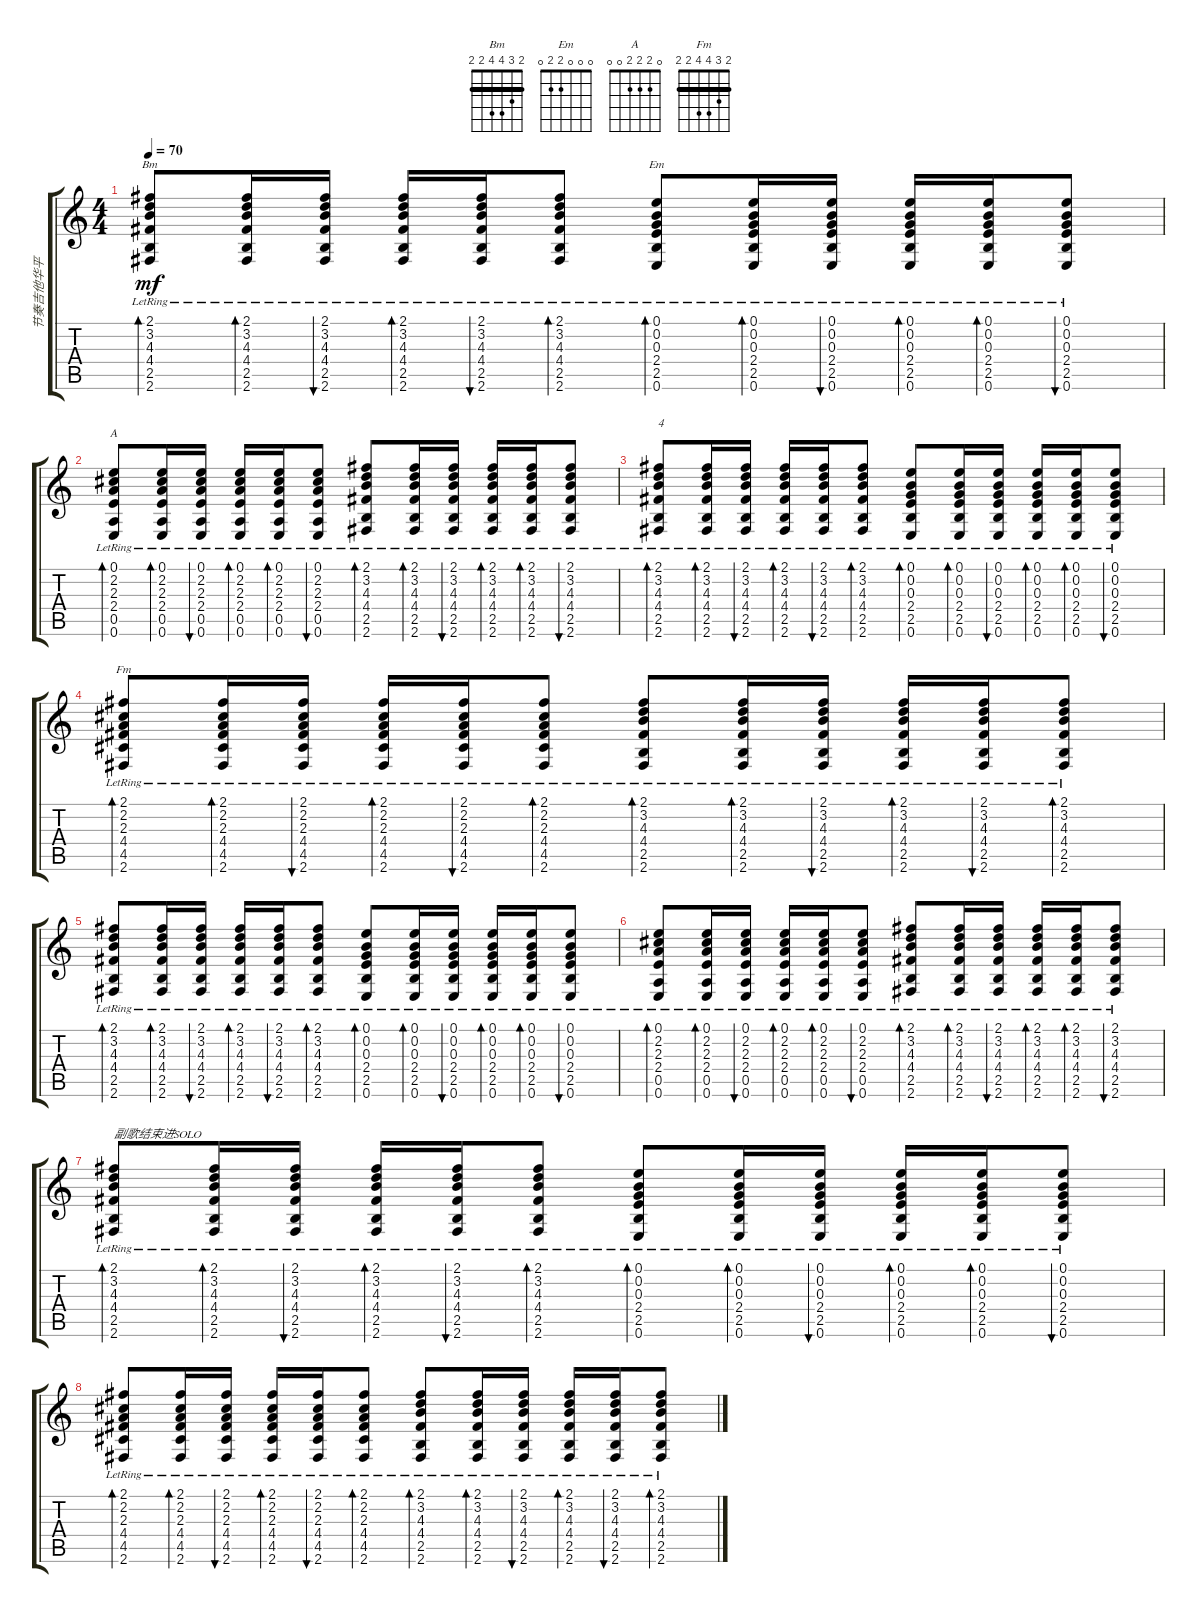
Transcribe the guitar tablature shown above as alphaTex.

\track ("节奏吉他华平" "节奏吉他华平") {instrument acousticguitarsteel}
\staff {score tabs}
\tuning (E4 B3 G3 D3 A2 E2) {hide}
\chord ("Bm" 2 3 4 4 2 2) {barre 2}
\chord ("Em" 0 0 0 2 2 0)
\chord ("A" 0 2 2 2 0 0)
\chord ("Fm" 2 3 4 4 2 2) {barre 2}
\ts (4 4)
\tempo 70
\clef g2
\ks c
(2.1{lr} 3.2{lr} 4.3{lr} 4.4{lr} 2.5{lr} 2.6{lr}).8{bd 30 ch "Bm" dy mf} (2.1{lr} 3.2{lr} 4.3{lr} 4.4{lr} 2.5{lr} 2.6{lr}).16{bd 30} (2.1{lr} 3.2{lr} 4.3{lr} 4.4{lr} 2.5{lr} 2.6{lr}).16{bu 30} (2.1{lr} 3.2{lr} 4.3{lr} 4.4{lr} 2.5{lr} 2.6{lr}).16{bd 30} (2.1{lr} 3.2{lr} 4.3{lr} 4.4{lr} 2.5{lr} 2.6{lr}).16{bu 30} (2.1{lr} 3.2{lr} 4.3{lr} 4.4{lr} 2.5{lr} 2.6{lr}).8{bd 30} (0.1{lr} 0.2{lr} 0.3{lr} 2.4{lr} 2.5{lr} 0.6{lr}).8{bd 30 ch "Em"} (0.1{lr} 0.2{lr} 0.3{lr} 2.4{lr} 2.5{lr} 0.6{lr}).16{bd 30} (0.1{lr} 0.2{lr} 0.3{lr} 2.4{lr} 2.5{lr} 0.6{lr}).16{bu 30} (0.1{lr} 0.2{lr} 0.3{lr} 2.4{lr} 2.5{lr} 0.6{lr}).16{bd 30} (0.1{lr} 0.2{lr} 0.3{lr} 2.4{lr} 2.5{lr} 0.6{lr}).16{bd 30} (0.1{lr} 0.2{lr} 0.3{lr} 2.4{lr} 2.5{lr} 0.6{lr}).8{bu 30} |
(0.1{lr} 2.2{lr} 2.3{lr} 2.4{lr} 0.5{lr} 0.6{lr}).8{bd 30 ch "A"} (0.1{lr} 2.2{lr} 2.3{lr} 2.4{lr} 0.5{lr} 0.6{lr}).16{bd 30} (0.1{lr} 2.2{lr} 2.3{lr} 2.4{lr} 0.5{lr} 0.6{lr}).16{bu 30} (0.1{lr} 2.2{lr} 2.3{lr} 2.4{lr} 0.5{lr} 0.6{lr}).16{bd 30} (0.1{lr} 2.2{lr} 2.3{lr} 2.4{lr} 0.5{lr} 0.6{lr}).16{bd 30} (0.1{lr} 2.2{lr} 2.3{lr} 2.4{lr} 0.5{lr} 0.6{lr}).8{bu 30} (2.1{lr} 3.2{lr} 4.3{lr} 4.4{lr} 2.5{lr} 2.6{lr}).8{bd 30} (2.1{lr} 3.2{lr} 4.3{lr} 4.4{lr} 2.5{lr} 2.6{lr}).16{bd 30} (2.1{lr} 3.2{lr} 4.3{lr} 4.4{lr} 2.5{lr} 2.6{lr}).16{bu 30} (2.1{lr} 3.2{lr} 4.3{lr} 4.4{lr} 2.5{lr} 2.6{lr}).16{bd 30} (2.1{lr} 3.2{lr} 4.3{lr} 4.4{lr} 2.5{lr} 2.6{lr}).16{bd 30} (2.1{lr} 3.2{lr} 4.3{lr} 4.4{lr} 2.5{lr} 2.6{lr}).8{bu 30} |
(2.1{lr} 3.2{lr} 4.3{lr} 4.4{lr} 2.5{lr} 2.6{lr}).8{bd 30 txt "4"} (2.1{lr} 3.2{lr} 4.3{lr} 4.4{lr} 2.5{lr} 2.6{lr}).16{bd 30} (2.1{lr} 3.2{lr} 4.3{lr} 4.4{lr} 2.5{lr} 2.6{lr}).16{bu 30} (2.1{lr} 3.2{lr} 4.3{lr} 4.4{lr} 2.5{lr} 2.6{lr}).16{bd 30} (2.1{lr} 3.2{lr} 4.3{lr} 4.4{lr} 2.5{lr} 2.6{lr}).16{bu 30} (2.1{lr} 3.2{lr} 4.3{lr} 4.4{lr} 2.5{lr} 2.6{lr}).8{bd 30} (0.1{lr} 0.2{lr} 0.3{lr} 2.4{lr} 2.5{lr} 0.6{lr}).8{bd 30} (0.1{lr} 0.2{lr} 0.3{lr} 2.4{lr} 2.5{lr} 0.6{lr}).16{bd 30} (0.1{lr} 0.2{lr} 0.3{lr} 2.4{lr} 2.5{lr} 0.6{lr}).16{bu 30} (0.1{lr} 0.2{lr} 0.3{lr} 2.4{lr} 2.5{lr} 0.6{lr}).16{bd 30} (0.1{lr} 0.2{lr} 0.3{lr} 2.4{lr} 2.5{lr} 0.6{lr}).16{bd 30} (0.1{lr} 0.2{lr} 0.3{lr} 2.4{lr} 2.5{lr} 0.6{lr}).8{bu 30} |
(2.1{lr} 2.2{lr} 2.3{lr} 4.4{lr} 4.5{lr} 2.6{lr}).8{bd 30 ch "Fm"} (2.1{lr} 2.2{lr} 2.3{lr} 4.4{lr} 4.5{lr} 2.6{lr}).16{bd 30} (2.1{lr} 2.2{lr} 2.3{lr} 4.4{lr} 4.5{lr} 2.6{lr}).16{bu 30} (2.1{lr} 2.2{lr} 2.3{lr} 4.4{lr} 4.5{lr} 2.6{lr}).16{bd 30} (2.1{lr} 2.2{lr} 2.3{lr} 4.4{lr} 4.5{lr} 2.6{lr}).16{bu 30} (2.1{lr} 2.2{lr} 2.3{lr} 4.4{lr} 4.5{lr} 2.6{lr}).8{bd 30} (2.1{lr} 3.2{lr} 4.3{lr} 4.4{lr} 2.5{lr} 2.6{lr}).8{bd 30} (2.1{lr} 3.2{lr} 4.3{lr} 4.4{lr} 2.5{lr} 2.6{lr}).16{bd 30} (2.1{lr} 3.2{lr} 4.3{lr} 4.4{lr} 2.5{lr} 2.6{lr}).16{bu 30} (2.1{lr} 3.2{lr} 4.3{lr} 4.4{lr} 2.5{lr} 2.6{lr}).16{bd 30} (2.1{lr} 3.2{lr} 4.3{lr} 4.4{lr} 2.5{lr} 2.6{lr}).16{bu 30} (2.1{lr} 3.2{lr} 4.3{lr} 4.4{lr} 2.5{lr} 2.6{lr}).8{bd 30} |
(2.1{lr} 3.2{lr} 4.3{lr} 4.4{lr} 2.5{lr} 2.6{lr}).8{bd 30} (2.1{lr} 3.2{lr} 4.3{lr} 4.4{lr} 2.5{lr} 2.6{lr}).16{bd 30} (2.1{lr} 3.2{lr} 4.3{lr} 4.4{lr} 2.5{lr} 2.6{lr}).16{bu 30} (2.1{lr} 3.2{lr} 4.3{lr} 4.4{lr} 2.5{lr} 2.6{lr}).16{bd 30} (2.1{lr} 3.2{lr} 4.3{lr} 4.4{lr} 2.5{lr} 2.6{lr}).16{bu 30} (2.1{lr} 3.2{lr} 4.3{lr} 4.4{lr} 2.5{lr} 2.6{lr}).8{bd 30} (0.1{lr} 0.2{lr} 0.3{lr} 2.4{lr} 2.5{lr} 0.6{lr}).8{bd 30} (0.1{lr} 0.2{lr} 0.3{lr} 2.4{lr} 2.5{lr} 0.6{lr}).16{bd 30} (0.1{lr} 0.2{lr} 0.3{lr} 2.4{lr} 2.5{lr} 0.6{lr}).16{bu 30} (0.1{lr} 0.2{lr} 0.3{lr} 2.4{lr} 2.5{lr} 0.6{lr}).16{bd 30} (0.1{lr} 0.2{lr} 0.3{lr} 2.4{lr} 2.5{lr} 0.6{lr}).16{bd 30} (0.1{lr} 0.2{lr} 0.3{lr} 2.4{lr} 2.5{lr} 0.6{lr}).8{bu 30} |
(0.1{lr} 2.2{lr} 2.3{lr} 2.4{lr} 0.5{lr} 0.6{lr}).8{bd 30} (0.1{lr} 2.2{lr} 2.3{lr} 2.4{lr} 0.5{lr} 0.6{lr}).16{bd 30} (0.1{lr} 2.2{lr} 2.3{lr} 2.4{lr} 0.5{lr} 0.6{lr}).16{bu 30} (0.1{lr} 2.2{lr} 2.3{lr} 2.4{lr} 0.5{lr} 0.6{lr}).16{bd 30} (0.1{lr} 2.2{lr} 2.3{lr} 2.4{lr} 0.5{lr} 0.6{lr}).16{bd 30} (0.1{lr} 2.2{lr} 2.3{lr} 2.4{lr} 0.5{lr} 0.6{lr}).8{bu 30} (2.1{lr} 3.2{lr} 4.3{lr} 4.4{lr} 2.5{lr} 2.6{lr}).8{bd 30} (2.1{lr} 3.2{lr} 4.3{lr} 4.4{lr} 2.5{lr} 2.6{lr}).16{bd 30} (2.1{lr} 3.2{lr} 4.3{lr} 4.4{lr} 2.5{lr} 2.6{lr}).16{bu 30} (2.1{lr} 3.2{lr} 4.3{lr} 4.4{lr} 2.5{lr} 2.6{lr}).16{bd 30} (2.1{lr} 3.2{lr} 4.3{lr} 4.4{lr} 2.5{lr} 2.6{lr}).16{bd 30} (2.1{lr} 3.2{lr} 4.3{lr} 4.4{lr} 2.5{lr} 2.6{lr}).8{bu 30} |
(2.1{lr} 3.2{lr} 4.3{lr} 4.4{lr} 2.5{lr} 2.6{lr}).8{bd 30 txt "副歌结束进SOLO"} (2.1{lr} 3.2{lr} 4.3{lr} 4.4{lr} 2.5{lr} 2.6{lr}).16{bd 30} (2.1{lr} 3.2{lr} 4.3{lr} 4.4{lr} 2.5{lr} 2.6{lr}).16{bu 30} (2.1{lr} 3.2{lr} 4.3{lr} 4.4{lr} 2.5{lr} 2.6{lr}).16{bd 30} (2.1{lr} 3.2{lr} 4.3{lr} 4.4{lr} 2.5{lr} 2.6{lr}).16{bu 30} (2.1{lr} 3.2{lr} 4.3{lr} 4.4{lr} 2.5{lr} 2.6{lr}).8{bd 30} (0.1{lr} 0.2{lr} 0.3{lr} 2.4{lr} 2.5{lr} 0.6{lr}).8{bd 30} (0.1{lr} 0.2{lr} 0.3{lr} 2.4{lr} 2.5{lr} 0.6{lr}).16{bd 30} (0.1{lr} 0.2{lr} 0.3{lr} 2.4{lr} 2.5{lr} 0.6{lr}).16{bu 30} (0.1{lr} 0.2{lr} 0.3{lr} 2.4{lr} 2.5{lr} 0.6{lr}).16{bd 30} (0.1{lr} 0.2{lr} 0.3{lr} 2.4{lr} 2.5{lr} 0.6{lr}).16{bd 30} (0.1{lr} 0.2{lr} 0.3{lr} 2.4{lr} 2.5{lr} 0.6{lr}).8{bu 30} |
(2.1{lr} 2.2{lr} 2.3{lr} 4.4{lr} 4.5{lr} 2.6{lr}).8{bd 30} (2.1{lr} 2.2{lr} 2.3{lr} 4.4{lr} 4.5{lr} 2.6{lr}).16{bd 30} (2.1{lr} 2.2{lr} 2.3{lr} 4.4{lr} 4.5{lr} 2.6{lr}).16{bu 30} (2.1{lr} 2.2{lr} 2.3{lr} 4.4{lr} 4.5{lr} 2.6{lr}).16{bd 30} (2.1{lr} 2.2{lr} 2.3{lr} 4.4{lr} 4.5{lr} 2.6{lr}).16{bu 30} (2.1{lr} 2.2{lr} 2.3{lr} 4.4{lr} 4.5{lr} 2.6{lr}).8{bd 30} (2.1{lr} 3.2{lr} 4.3{lr} 4.4{lr} 2.5{lr} 2.6{lr}).8{bd 30} (2.1{lr} 3.2{lr} 4.3{lr} 4.4{lr} 2.5{lr} 2.6{lr}).16{bd 30} (2.1{lr} 3.2{lr} 4.3{lr} 4.4{lr} 2.5{lr} 2.6{lr}).16{bu 30} (2.1{lr} 3.2{lr} 4.3{lr} 4.4{lr} 2.5{lr} 2.6{lr}).16{bd 30} (2.1{lr} 3.2{lr} 4.3{lr} 4.4{lr} 2.5{lr} 2.6{lr}).16{bu 30} (2.1{lr} 3.2{lr} 4.3{lr} 4.4{lr} 2.5{lr} 2.6{lr}).8{bd 30}
